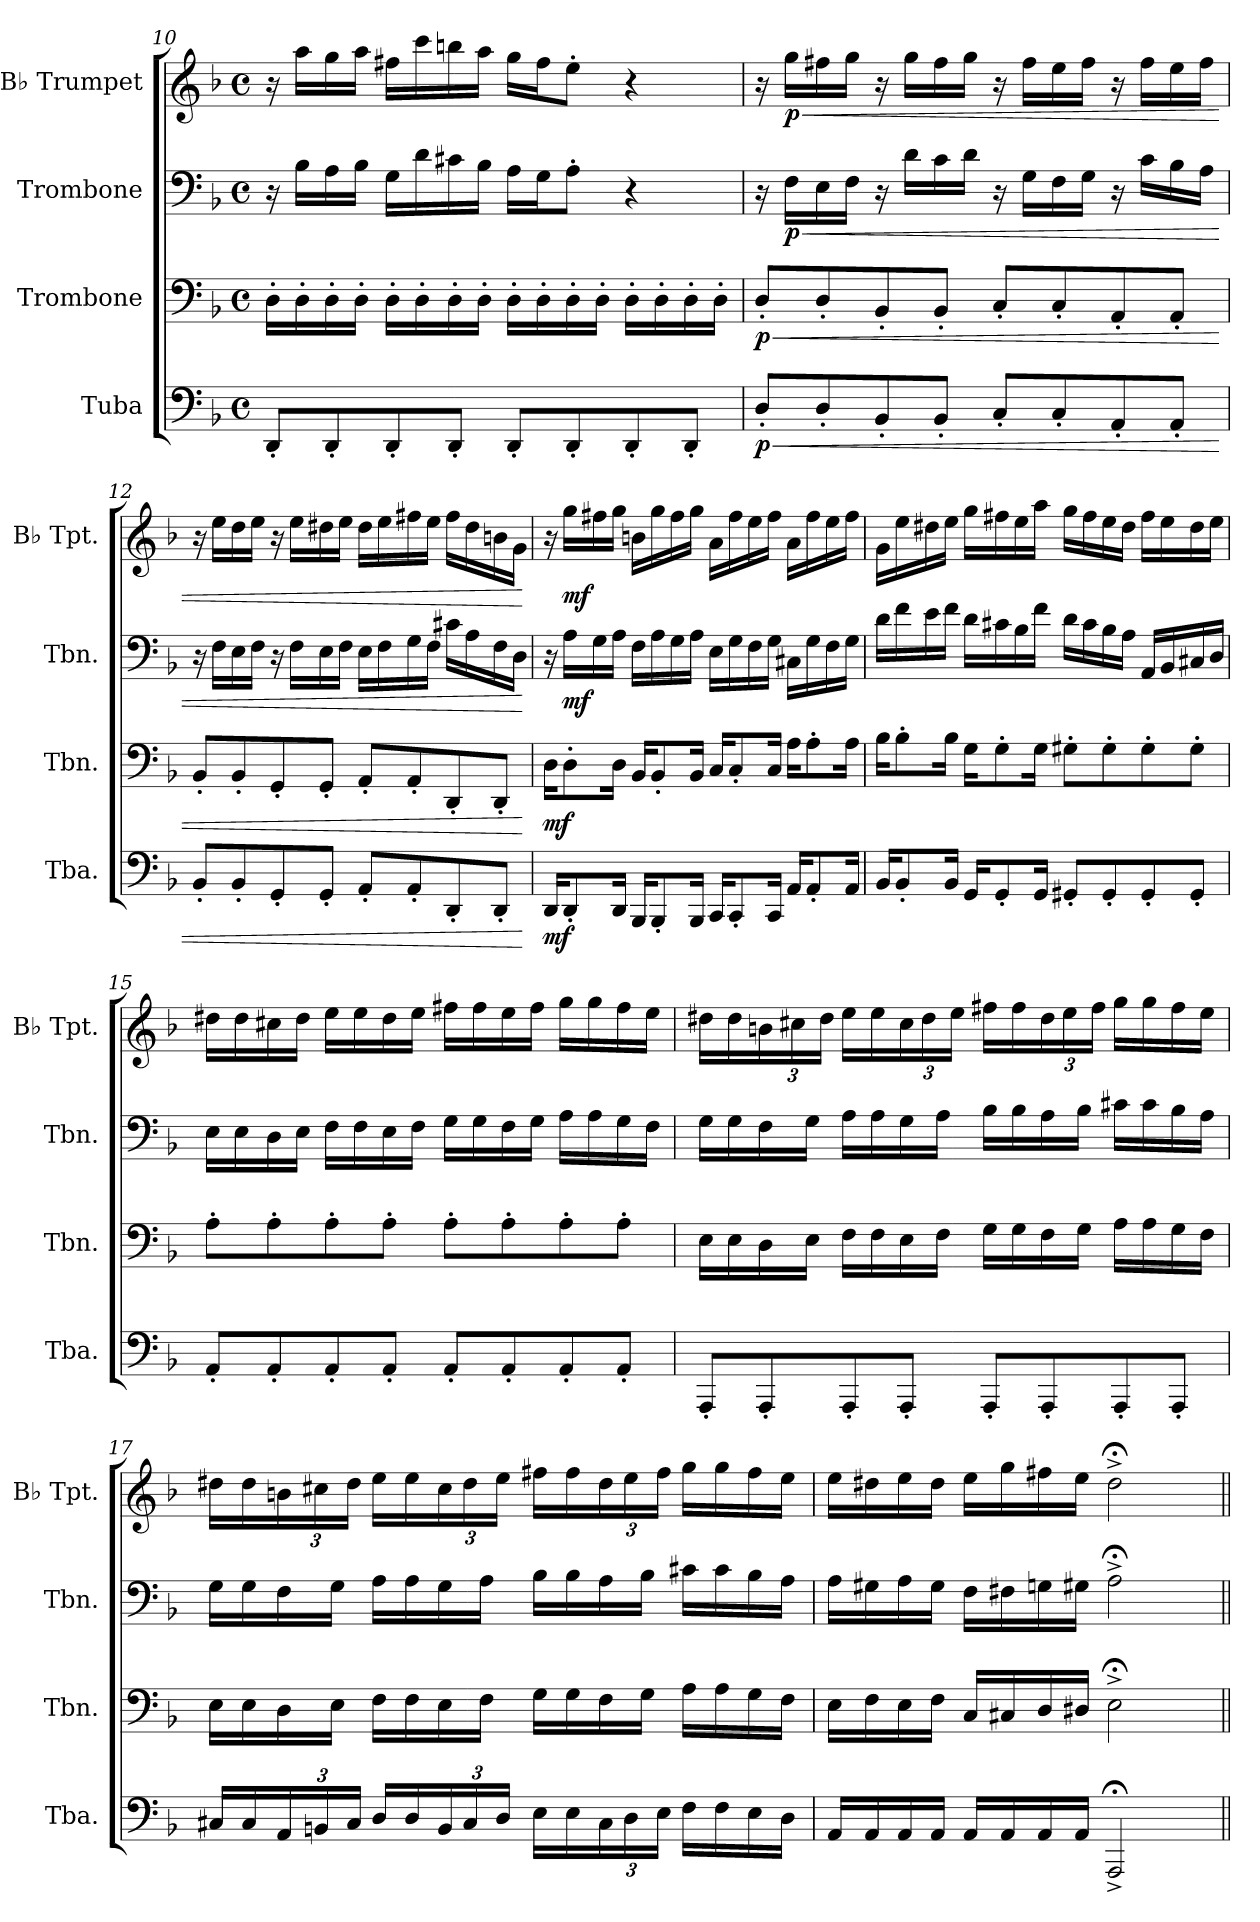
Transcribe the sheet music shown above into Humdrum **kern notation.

**kern	**dynam	**kern	**dynam	**kern	**dynam	**kern	**dynam
*part4	*part4	*part3	*part3	*part2	*part2	*part1	*part1
*staff4	*staff4	*staff3	*staff3	*staff2	*staff2	*staff1	*staff1
*I"Tuba	*	*I"Trombone	*	*I"Trombone	*	*I"B♭ Trumpet	*
*I'Tba.	*	*I'Tbn.	*	*I'Tbn.	*	*I'B♭ Tpt.	*
!!LO:LB:g=z
*clefF4	*	*clefF4	*	*clefF4	*	*clefG2	*
*	*	*	*	*	*	*ITrd1c2	*
*k[b-]	*	*k[b-]	*	*k[b-]	*	*k[b-e-a-]	*
*M4/4	*	*M4/4	*	*M4/4	*	*M4/4	*
*met(c)	*	*met(c)	*	*met(c)	*	*met(c)	*
=10	=10	=10	=10	=10	=10	=10	=10
8DD'/L	.	16D'\LL	.	16r	.	16r	.
.	.	16D'\	.	16B-\LL	.	16gg\LL	.
8DD'/	.	16D'\	.	16A\	.	16ff\	.
.	.	16D'\JJ	.	16B-\JJ	.	16gg\JJ	.
8DD'/	.	16D'\LL	.	16G\LL	.	16een\LL	.
.	.	16D'\	.	16d\	.	16bb-\	.
8DD'/J	.	16D'\	.	16c#X\	.	16aan\	.
.	.	16D'\JJ	.	16B-\JJ	.	16gg\JJ	.
8DD'/L	.	16D'\LL	.	16A\LL	.	16ff\LL	.
.	.	16D'\	.	16G\J	.	16ee\J	.
8DD'/	.	16D'\	.	8A'\J	.	8dd'\J	.
.	.	16D'\JJ	.	.	.	.	.
8DD'/	.	16D'\LL	.	4r	.	4r	.
.	.	16D'\	.	.	.	.	.
8DD'/J	.	16D'\	.	.	.	.	.
.	.	16D'\JJ	.	.	.	.	.
!!LO:PB:g=z
=11	=11	=11	=11	=11	=11	=11	=11
!	!LO:HP:b	!	!LO:HP:b	!	!	!	!
!	!LO:DY:n=1:b	!	!LO:DY:n=1:b	!	!	!	!
8D'/L	< p	8D'/L	< p	16r	.	16r	.
!	!	!	!	!	!LO:HP:b	!	!LO:HP:b
!	!	!	!	!	!LO:DY:n=1:b	!	!LO:DY:n=1:b
.	.	.	.	16F\LL	< p	16ff\LL	< p
8D'/	.	8D'/	.	16E\	.	16een\	.
.	.	.	.	16F\JJ	.	16ff\JJ	.
8BB-'/	.	8BB-'/	.	16r	.	16r	.
.	.	.	.	16d\LL	.	16ff\LL	.
8BB-'/J	.	8BB-'/J	.	16c\	.	16ee\	.
.	.	.	.	16d\JJ	.	16ff\JJ	.
8C'/L	.	8C'/L	.	16r	.	16r	.
.	.	.	.	16G\LL	.	16ee\LL	.
8C'/	.	8C'/	.	16F\	.	16dd\	.
.	.	.	.	16G\JJ	.	16ee\JJ	.
8AA'/	.	8AA'/	.	16r	.	16r	.
.	.	.	.	16c\LL	.	16ee\LL	.
8AA'/J	.	8AA'/J	.	16B-\	.	16dd\	.
.	.	.	.	16A\JJ	.	16ee\JJ	.
!!LO:LB:g=z
=12	=12	=12	=12	=12	=12	=12	=12
8BB-'/L	.	8BB-'/L	.	16r	.	16r	.
.	.	.	.	16F\LL	.	16dd\LL	.
8BB-'/	.	8BB-'/	.	16E\	.	16cc\	.
.	.	.	.	16F\JJ	.	16dd\JJ	.
8GG'/	.	8GG'/	.	16r	.	16r	.
.	.	.	.	16F\LL	.	16dd\LL	.
8GG'/J	.	8GG'/J	.	16E\	.	16cc#X\	.
.	.	.	.	16F\JJ	.	16dd\JJ	.
8AA'/L	.	8AA'/L	.	16E\LL	.	16cc#\LL	.
.	.	.	.	16F\	.	16dd\	.
8AA'/	.	8AA'/	.	16G\	.	16een\	.
.	.	.	.	16F\JJ	.	16dd\JJ	.
8DD'/	.	8DD'/	.	16c#X\LL	.	16ee\LL	.
.	.	.	.	16A\	.	16cc#\	.
8DD'/J	.	8DD'/J	.	16F\	.	16an\	.
.	.	.	.	16D\JJ	.	16f\JJ	.
.	[	.	[	.	[	.	[
!!LO:PB:g=z
=13	=13	=13	=13	=13	=13	=13	=13
!	!LO:DY:b	!	!LO:DY:b	!	!	!	!
16DD/KL	mf	16D\KL	mf	16r	.	16r	.
!	!	!	!	!	!LO:DY:b	!	!LO:DY:b
8DD'/	.	8D'\	.	16A\LL	mf	16ff\LL	mf
.	.	.	.	16G\	.	16een\	.
16DD/Jk	.	16D\Jk	.	16A\JJ	.	16ff\JJ	.
16BBB-/KL	.	16BB-/KL	.	16F\LL	.	16an\LL	.
8BBB-'/	.	8BB-'/	.	16A\	.	16ff\	.
.	.	.	.	16G\	.	16ee\	.
16BBB-/Jk	.	16BB-/Jk	.	16A\JJ	.	16ff\JJ	.
16CC/KL	.	16C/KL	.	16E\LL	.	16g\LL	.
8CC'/	.	8C'/	.	16G\	.	16ee\	.
.	.	.	.	16F\	.	16dd\	.
16CC/Jk	.	16C/Jk	.	16G\JJ	.	16ee\JJ	.
16AA/KL	.	16A\KL	.	16C#X\LL	.	16g\LL	.
8AA'/	.	8A'\	.	16G\	.	16ee\	.
.	.	.	.	16F\	.	16dd\	.
16AA/Jk	.	16A\Jk	.	16G\JJ	.	16ee\JJ	.
!!LO:LB:g=z
=14	=14	=14	=14	=14	=14	=14	=14
16BB-/KL	.	16B-\KL	.	16d\LL	.	16f\LL	.
8BB-'/	.	8B-'\	.	16f\	.	16dd\	.
.	.	.	.	16e\	.	16cc#X\	.
16BB-/Jk	.	16B-\Jk	.	16f\JJ	.	16dd\JJ	.
16GG/KL	.	16G\KL	.	16d\LL	.	16ff\LL	.
8GG'/	.	8G'\	.	16c#X\	.	16een\	.
.	.	.	.	16B-\	.	16dd\	.
16GG/Jk	.	16G\Jk	.	16f\JJ	.	16gg\JJ	.
8GG#X'/L	.	8G#X'\L	.	16d\LL	.	16ff\LL	.
.	.	.	.	16c#\	.	16ee\	.
8GG#'/	.	8G#'\	.	16B-\	.	16dd\	.
.	.	.	.	16A\JJ	.	16cc#\JJ	.
8GG#'/	.	8G#'\	.	16AA/LL	.	16ee\LL	.
.	.	.	.	16BB-/	.	16dd\	.
8GG#'/J	.	8G#'\J	.	16C#X/	.	16cc#\	.
.	.	.	.	16D/JJ	.	16dd\JJ	.
!!LO:PB:g=z
=15	=15	=15	=15	=15	=15	=15	=15
8AA'/L	.	8A'\L	.	16E\LL	.	16cc#X\LL	.
.	.	.	.	16E\	.	16cc#\	.
8AA'/	.	8A'\	.	16D\	.	16bn\	.
.	.	.	.	16E\JJ	.	16cc#\JJ	.
8AA'/	.	8A'\	.	16F\LL	.	16dd\LL	.
.	.	.	.	16F\	.	16dd\	.
8AA'/J	.	8A'\J	.	16E\	.	16cc#\	.
.	.	.	.	16F\JJ	.	16dd\JJ	.
8AA'/L	.	8A'\L	.	16G\LL	.	16een\LL	.
.	.	.	.	16G\	.	16ee\	.
8AA'/	.	8A'\	.	16F\	.	16dd\	.
.	.	.	.	16G\JJ	.	16ee\JJ	.
8AA'/	.	8A'\	.	16A\LL	.	16ff\LL	.
.	.	.	.	16A\	.	16ff\	.
8AA'/J	.	8A'\J	.	16G\	.	16ee\	.
.	.	.	.	16F\JJ	.	16dd\JJ	.
!!LO:LB:g=z
=16	=16	=16	=16	=16	=16	=16	=16
8AAA'/L	.	16E\LL	.	16G\LL	.	16cc#X\LL	.
.	.	16E\	.	16G\	.	16cc#\	.
*	*	*	*	*	*	*Xbrackettup	*
8AAA'/	.	16D\	.	16F\	.	24an\	.
.	.	.	.	.	.	24bn\	.
.	.	16E\JJ	.	16G\JJ	.	.	.
.	.	.	.	.	.	24cc#\JJ	.
8AAA'/	.	16F\LL	.	16A\LL	.	16dd\LL	.
.	.	16F\	.	16A\	.	16dd\	.
8AAA'/J	.	16E\	.	16G\	.	24b\	.
.	.	.	.	.	.	24cc#\	.
.	.	16F\JJ	.	16A\JJ	.	.	.
.	.	.	.	.	.	24dd\JJ	.
8AAA'/L	.	16G\LL	.	16B-\LL	.	16een\LL	.
.	.	16G\	.	16B-\	.	16ee\	.
8AAA'/	.	16F\	.	16A\	.	24cc#\	.
.	.	.	.	.	.	24dd\	.
.	.	16G\JJ	.	16B-\JJ	.	.	.
.	.	.	.	.	.	24ee\JJ	.
8AAA'/	.	16A\LL	.	16c#X\LL	.	16ff\LL	.
.	.	16A\	.	16c#\	.	16ff\	.
8AAA'/J	.	16G\	.	16B-\	.	16ee\	.
.	.	16F\JJ	.	16A\JJ	.	16dd\JJ	.
!!LO:PB:g=z
=17	=17	=17	=17	=17	=17	=17	=17
16C#X/LL	.	16E\LL	.	16G\LL	.	16cc#X\LL	.
16C#/	.	16E\	.	16G\	.	16cc#\	.
*Xbrackettup	*	*	*	*	*	*	*
24AA/	.	16D\	.	16F\	.	24an\	.
24BBn/	.	.	.	.	.	24bn\	.
.	.	16E\JJ	.	16G\JJ	.	.	.
24C#/JJ	.	.	.	.	.	24cc#\JJ	.
16D/LL	.	16F\LL	.	16A\LL	.	16dd\LL	.
16D/	.	16F\	.	16A\	.	16dd\	.
24BB/	.	16E\	.	16G\	.	24b\	.
24C#/	.	.	.	.	.	24cc#\	.
.	.	16F\JJ	.	16A\JJ	.	.	.
24D/JJ	.	.	.	.	.	24dd\JJ	.
16E\LL	.	16G\LL	.	16B-\LL	.	16een\LL	.
16E\	.	16G\	.	16B-\	.	16ee\	.
24C#\	.	16F\	.	16A\	.	24cc#\	.
24D\	.	.	.	.	.	24dd\	.
.	.	16G\JJ	.	16B-\JJ	.	.	.
24E\JJ	.	.	.	.	.	24ee\JJ	.
16F\LL	.	16A\LL	.	16c#X\LL	.	16ff\LL	.
16F\	.	16A\	.	16c#\	.	16ff\	.
16E\	.	16G\	.	16B-\	.	16ee\	.
16D\JJ	.	16F\JJ	.	16A\JJ	.	16dd\JJ	.
!!LO:LB:g=z
=18	=18	=18	=18	=18	=18	=18	=18
16AA/LL	.	16E\LL	.	16A\LL	.	16dd\LL	.
16AA/	.	16F\	.	16G#X\	.	16cc#X\	.
16AA/	.	16E\	.	16A\	.	16dd\	.
16AA/JJ	.	16F\JJ	.	16G#\JJ	.	16cc#\JJ	.
16AA/LL	.	16C/LL	.	16F\LL	.	16dd\LL	.
16AA/	.	16C#X/	.	16F#X\	.	16ff\	.
16AA/	.	16D/	.	16Gn\	.	16een\	.
16AA/JJ	.	16D#X/JJ	.	16G#X\JJ	.	16dd\JJ	.
2AAA;<^/	.	2E;<^\	.	2A;<^\	.	2cc#;<^\	.
=||	=||	=||	=||	=||	=||	=||	=||
*-	*-	*-	*-	*-	*-	*-	*-
